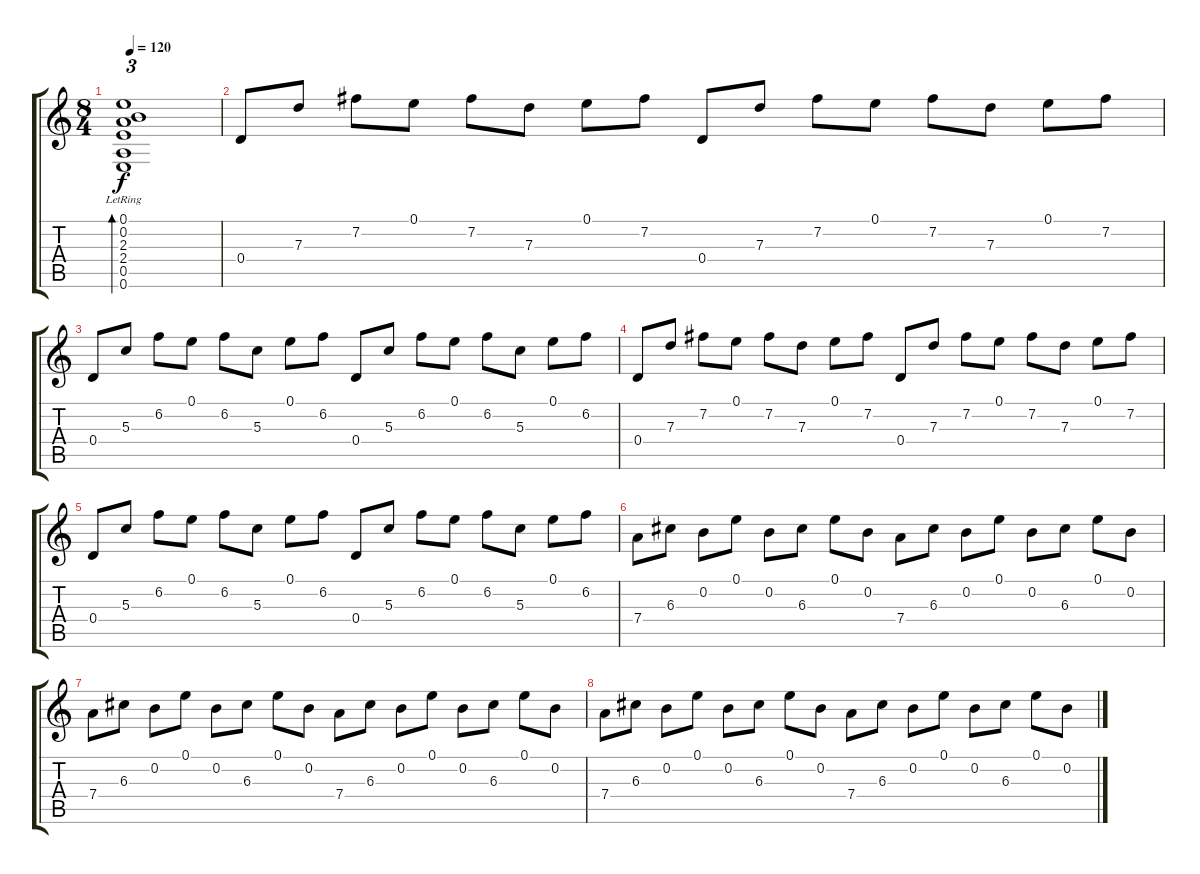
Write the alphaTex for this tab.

\track "" {instrument acousticguitarnylon}
\staff {score tabs}
\tuning (E4 B3 G3 D3 A2 E2) {hide}
\ts (8 4)
\tempo 120
\clef g2
\ks c
(0.1{lr} 0.2{lr} 2.3{lr} 2.4{lr} 0.5{lr} 0.6).1{tu (3 2) bd 480 dy f} |
0.4.8 7.3.8 7.2.8 0.1.8 7.2.8 7.3.8 0.1.8 7.2.8 0.4.8 7.3.8 7.2.8 0.1.8 7.2.8 7.3.8 0.1.8 7.2.8 |
0.4.8 5.3.8 6.2.8 0.1.8 6.2.8 5.3.8 0.1.8 6.2.8 0.4.8 5.3.8 6.2.8 0.1.8 6.2.8 5.3.8 0.1.8 6.2.8 |
0.4.8 7.3.8 7.2.8 0.1.8 7.2.8 7.3.8 0.1.8 7.2.8 0.4.8 7.3.8 7.2.8 0.1.8 7.2.8 7.3.8 0.1.8 7.2.8 |
0.4.8 5.3.8 6.2.8 0.1.8 6.2.8 5.3.8 0.1.8 6.2.8 0.4.8 5.3.8 6.2.8 0.1.8 6.2.8 5.3.8 0.1.8 6.2.8 |
7.4.8 6.3.8 0.2.8 0.1.8 0.2.8 6.3.8 0.1.8 0.2.8 7.4.8 6.3.8 0.2.8 0.1.8 0.2.8 6.3.8 0.1.8 0.2.8 |
7.4.8 6.3.8 0.2.8 0.1.8 0.2.8 6.3.8 0.1.8 0.2.8 7.4.8 6.3.8 0.2.8 0.1.8 0.2.8 6.3.8 0.1.8 0.2.8 |
7.4.8 6.3.8 0.2.8 0.1.8 0.2.8 6.3.8 0.1.8 0.2.8 7.4.8 6.3.8 0.2.8 0.1.8 0.2.8 6.3.8 0.1.8 0.2.8
